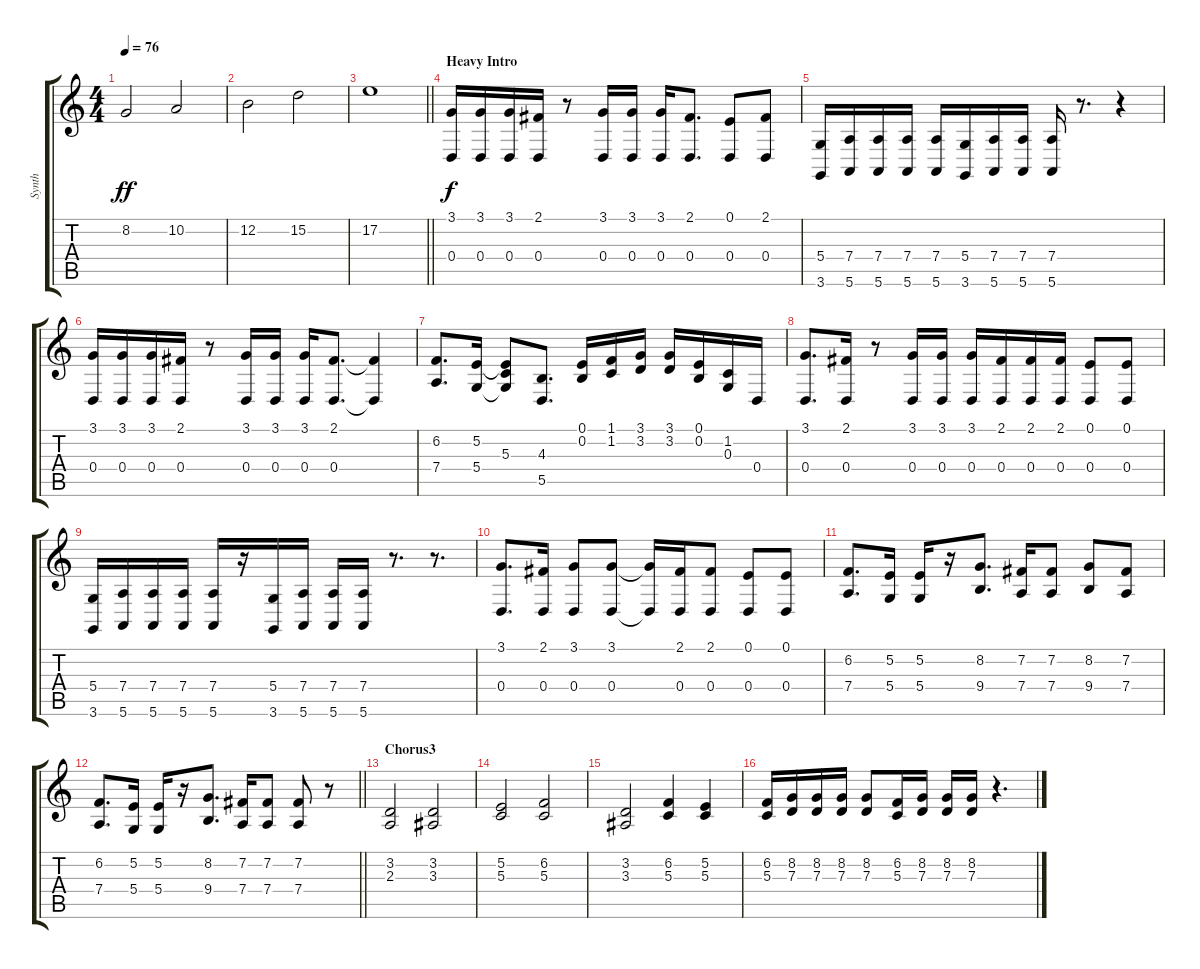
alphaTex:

\track ("Synth" "Synth") {instrument synthstrings1}
\staff {score tabs}
\tuning (E4 B3 G3 D3 A2 E2) {hide}
\ts (4 4)
\tempo 76
\clef g2
\ks c
8.2.2{dy ff beam merge} 10.2.2 |
12.2.2 15.2.2 |
\barLineRight lightlight
17.2.1 |
\section ("" "Heavy Intro")
(3.1 0.4).16{dy f} (3.1 0.4).16 (3.1 0.4).16 (2.1 0.4).16 r.8 (3.1 0.4).16 (3.1 0.4).16 (3.1 0.4).16 (2.1 0.4).8{d} (0.1 0.4).8 (2.1 0.4).8 |
(5.4 3.6).16 (7.4 5.6).16 (7.4 5.6).16 (7.4 5.6).16 (7.4 5.6).16 (5.4 3.6).16 (7.4 5.6).16 (7.4 5.6).16 (7.4 5.6).16 r.8{d} r.4 |
(3.1 0.4).16 (3.1 0.4).16 (3.1 0.4).16 (2.1 0.4).16 r.8 (3.1 0.4).16 (3.1 0.4).16 (3.1 0.4).16 (2.1 0.4).8{d} (2.1{t} 0.4{t}).4 |
(6.2 7.4).8{d} (5.2 5.4).16 (5.2{t} 5.3 5.4{t}).8 (4.3 5.5).8{d} (0.1 0.2).16 (1.1 1.2).16 (3.1 3.2).16 (3.1 3.2).16 (0.1 0.2).16 (1.2 0.3).16 0.4.16 |
(3.1 0.4).8{d} (2.1 0.4).16 r.8 (3.1 0.4).16 (3.1 0.4).16 (3.1 0.4).16 (2.1 0.4).16 (2.1 0.4).16 (2.1 0.4).16 (0.1 0.4).8 (0.1 0.4).8 |
(5.4 3.6).16 (7.4 5.6).16 (7.4 5.6).16 (7.4 5.6).16 (7.4 5.6).16 r.16 (5.4 3.6).16 (7.4 5.6).16 (7.4 5.6).16 (7.4 5.6).16 r.8{d beam merge} r.8{d} |
(3.1 0.4).8{d} (2.1 0.4).16 (3.1 0.4).8 (3.1 0.4).8 (3.1{t} 0.4{t}).16 (2.1 0.4).16 (2.1 0.4).8 (0.1 0.4).8 (0.1 0.4).8 |
(6.2 7.4).8{d} (5.2 5.4).16 (5.2 5.4).16 r.16 (8.2 9.4).8{d} (7.2 7.4).16 (7.2 7.4).8 (8.2 9.4).8 (7.2 7.4).8 |
\barLineRight lightlight
(6.2 7.4).8{d} (5.2 5.4).16 (5.2 5.4).16 r.16 (8.2 9.4).8{d} (7.2 7.4).16 (7.2 7.4).8 (7.2 7.4).8 r.8 |
\section ("" "Chorus3")
(3.2 2.3).2 (3.2 3.3).2 |
(5.2 5.3).2 (6.2 5.3).2 |
(3.2 3.3).2 (6.2 5.3).4 (5.2 5.3).4 |
(6.2 5.3).16 (8.2 7.3).16 (8.2 7.3).16 (8.2 7.3).16 (8.2 7.3).8 (6.2 5.3).16 (8.2 7.3).16 (8.2 7.3).16 (8.2 7.3).16 r.4{d}
